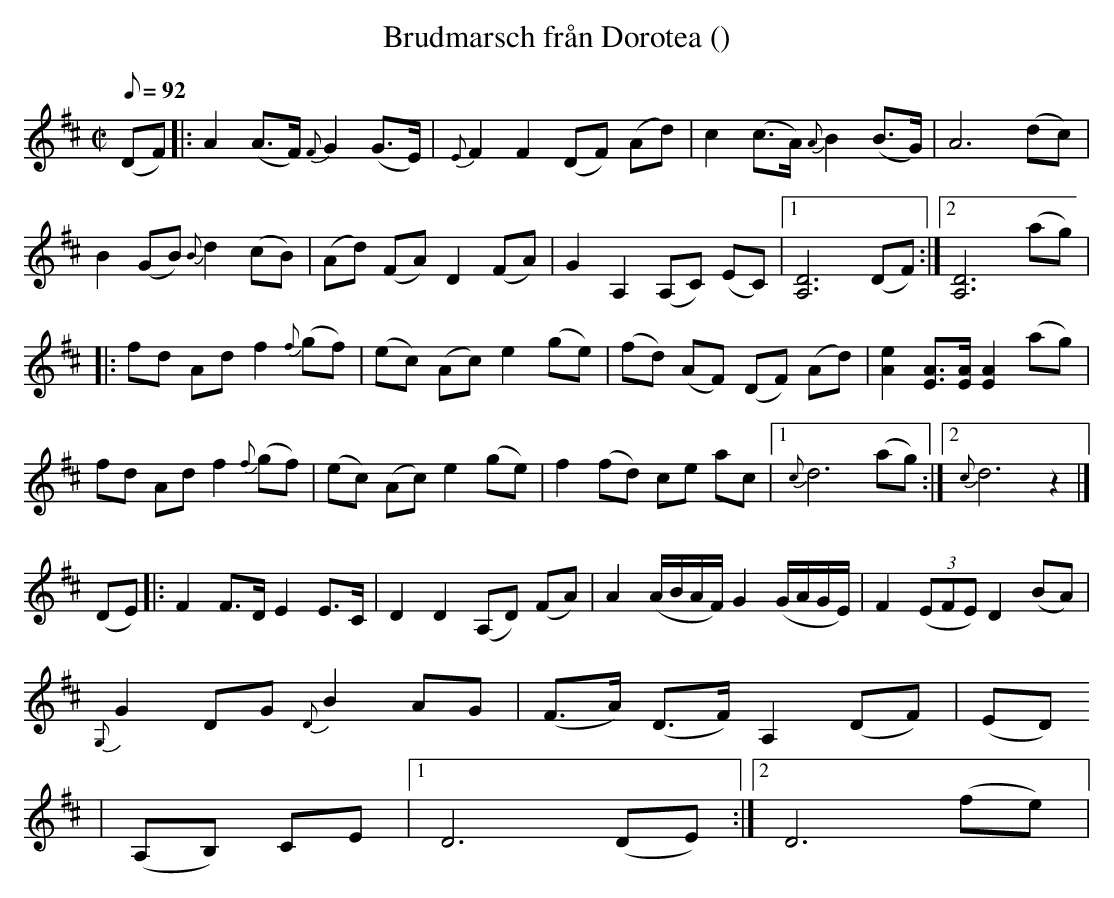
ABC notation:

X:1
T: Brudmarsch från Dorotea ()
M: C|
L: 1/8
K: D
Q: 92
v:1
(DF) |: A2(A>F) {F}G2(G>E) | {E}F2F2 (DF) (Ad) | c2(c>A) {A}B2(B>G) | A6(dc) |
B2(GB) {B}d2(cB) | (Ad) (FA) D2(FA) | G2A,2 (A,C) (EC) |1 [A,D]6(DF) :|2 [A,D]6(ag) |
|: fd Ad f2{f}(gf) | (ec) (Ac) e2(ge) | (fd) (AF) (DF) (Ad) | [Ae]2[EA]>[EA] [EA]2(ag) |
fd Ad f2{f}(gf) | (ec) (Ac) e2(ge) | f2 (fd) ce ac |1 {c}d6(ag) :|2 {c}d6z2 |]
v:2
(DE) |: F2F>D E2E>C | D2D2 (A,D) (FA) | A2(A/B/A/F/) G2(G/A/G/E/) | F2 (3(EFE) D2(BA) |
{G,}G2DG {D}B2AG | (F>A) (D>F) A,2(DF) | (ED)
| (A,B,) CE |1 D6(DE) :|2 D6(fe) |
